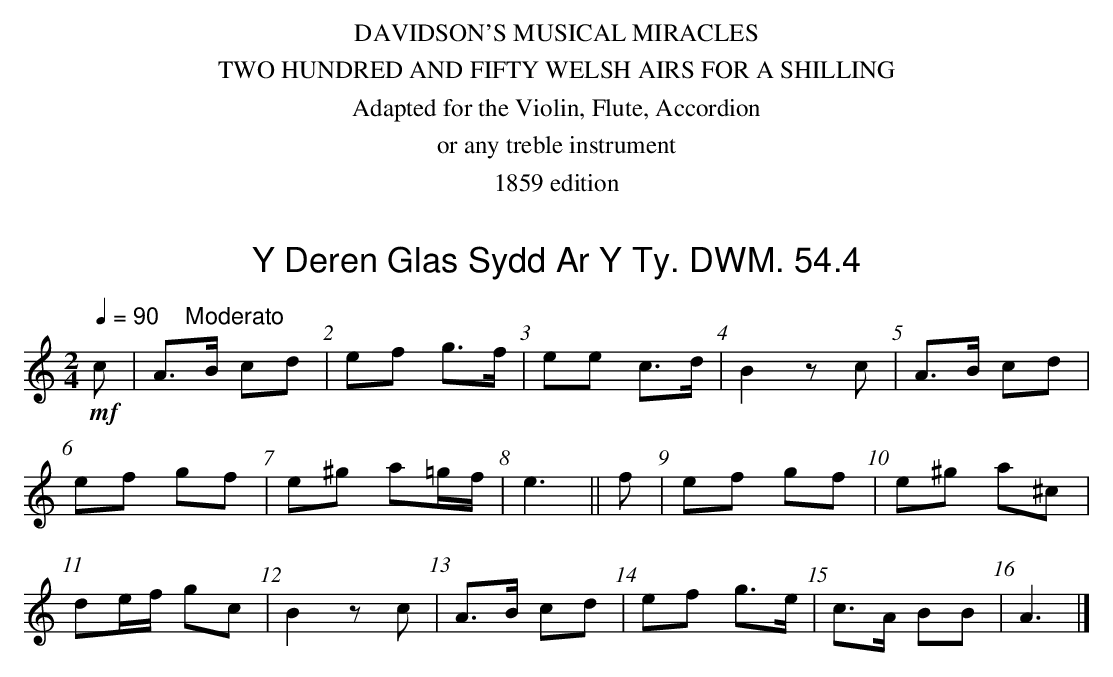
X:1
T:Y Deren Glas Sydd Ar Y Ty. DWM. 54.4
M:2/4
L:1/8
Q:1/4=90 "    Moderato"
K:Am
!mf!c|A>B cd|ef g>f|ee c>d|B2 zc|A>B cd|
ef gf|e^g a=g/f/|e3||f|ef gf|e^g a^c|
de/f/ gc|B2 zc| A>B cd|ef g>e|c>A BB|A3|]
